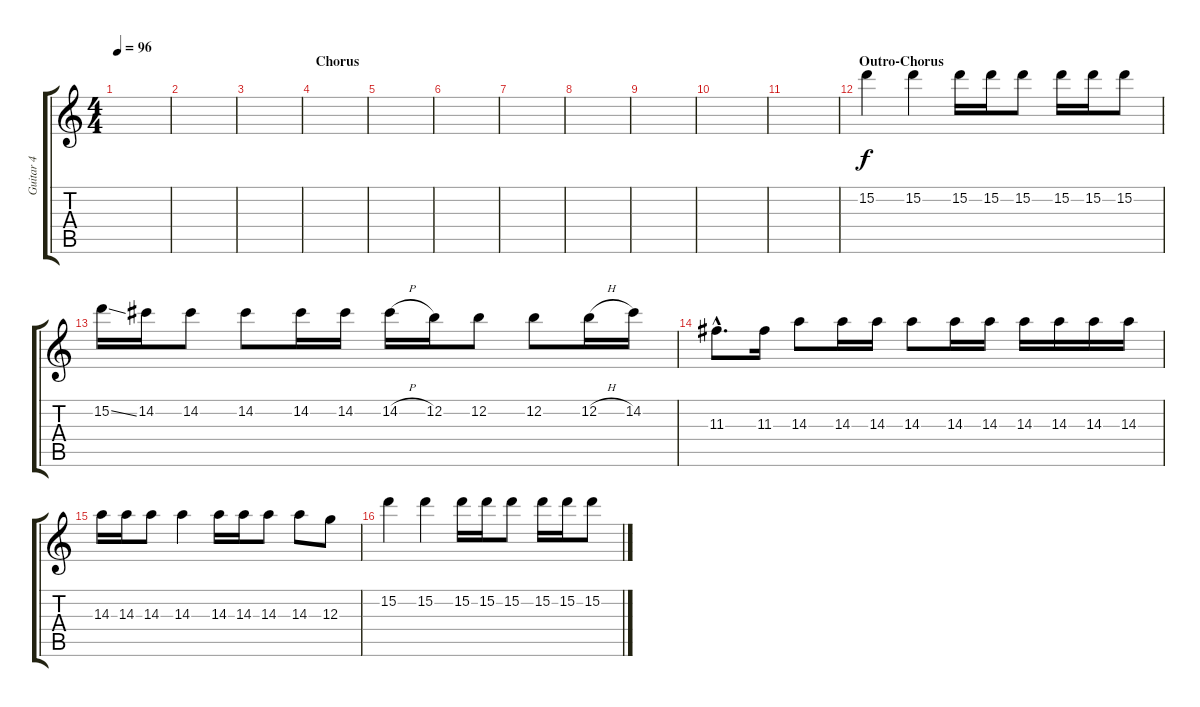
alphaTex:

\track ("Guitar 4" "Guitar 4") {instrument distortionguitar}
\staff {score tabs}
\tuning (E4 B3 G3 D3 A2 E2) {hide}
\ts (4 4)
\tempo 96
\clef g2
\ks c
|
|
|
\section ("" "Chorus")
|
|
|
|
|
|
|
|
\section ("" "Outro-Chorus")
15.2.4 15.2.4 15.2.16 15.2.16 15.2.8 15.2.16 15.2.16 15.2.8 |
15.2{ss}.16 14.2.16 14.2.8 14.2.8 14.2.16 14.2.16 14.2{h}.16 12.2.16 12.2.8 12.2.8 12.2{h}.16 14.2.16 |
11.3{hac}.8{d} 11.3.16 14.3.8 14.3.16 14.3.16 14.3.8 14.3.16 14.3.16 14.3.16 14.3.16 14.3.16 14.3.16 |
14.3.16 14.3.16 14.3.8 14.3.4 14.3.16 14.3.16 14.3.8 14.3.8 12.3.8 |
15.2.4 15.2.4 15.2.16 15.2.16 15.2.8 15.2.16 15.2.16 15.2.8
